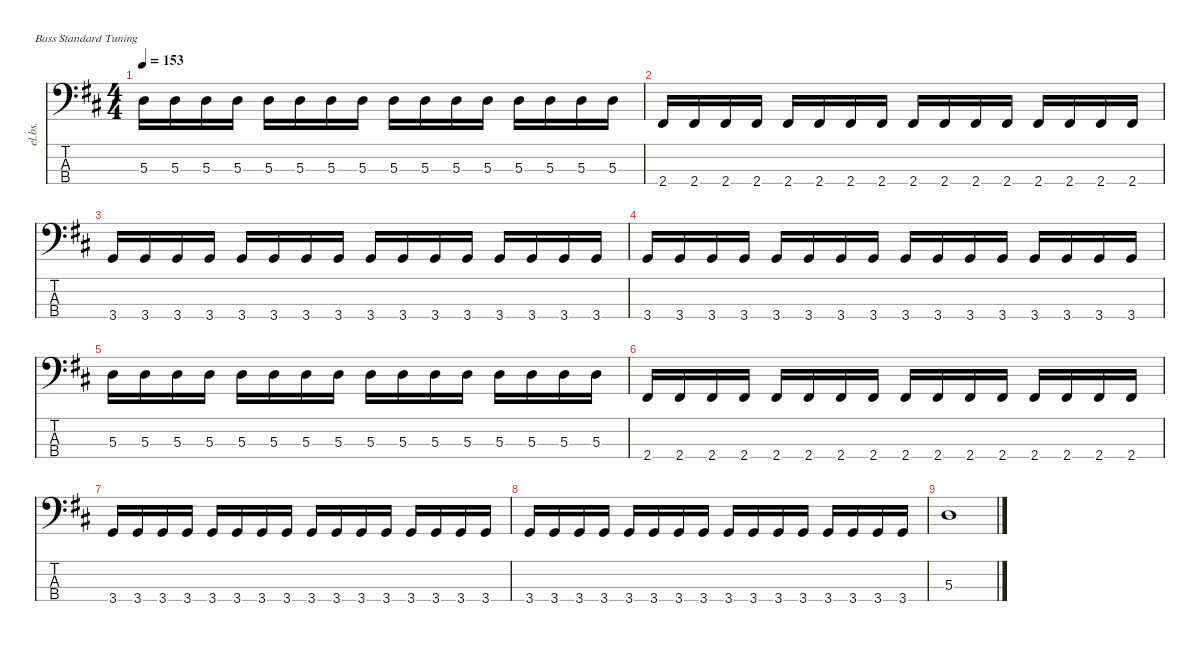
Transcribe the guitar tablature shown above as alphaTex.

\defaultSystemsLayout 4
\hideDynamics
\bracketExtendMode nobrackets
\track ("Electric Bass" "el.bs.") {instrument electricbassfinger}
\staff {score tabs}
\tuning (G2 D2 A1 E1)
\ts (4 4)
\tempo 153
\clef f4
\ks d
5.3{acc forcenatural}.16{dy mf} 5.3{acc forcenatural}.16 5.3{acc forcenatural}.16 5.3{acc forcenatural}.16 5.3{acc forcenatural}.16 5.3{acc forcenatural}.16 5.3{acc forcenatural}.16 5.3{acc forcenatural}.16 5.3{acc forcenatural}.16 5.3{acc forcenatural}.16 5.3{acc forcenatural}.16 5.3{acc forcenatural}.16 5.3{acc forcenatural}.16 5.3{acc forcenatural}.16 5.3{acc forcenatural}.16 5.3{acc forcenatural}.16 |
2.4{acc #}.16 2.4{acc #}.16 2.4{acc #}.16 2.4{acc #}.16 2.4{acc #}.16 2.4{acc #}.16 2.4{acc #}.16 2.4{acc #}.16 2.4{acc #}.16 2.4{acc #}.16 2.4{acc #}.16 2.4{acc #}.16 2.4{acc #}.16 2.4{acc #}.16 2.4{acc #}.16 2.4{acc #}.16 |
3.4{acc forcenatural}.16 3.4{acc forcenatural}.16 3.4{acc forcenatural}.16 3.4{acc forcenatural}.16 3.4{acc forcenatural}.16 3.4{acc forcenatural}.16 3.4{acc forcenatural}.16 3.4{acc forcenatural}.16 3.4{acc forcenatural}.16 3.4{acc forcenatural}.16 3.4{acc forcenatural}.16 3.4{acc forcenatural}.16 3.4{acc forcenatural}.16 3.4{acc forcenatural}.16 3.4{acc forcenatural}.16 3.4{acc forcenatural}.16 |
3.4{acc forcenatural}.16 3.4{acc forcenatural}.16 3.4{acc forcenatural}.16 3.4{acc forcenatural}.16 3.4{acc forcenatural}.16 3.4{acc forcenatural}.16 3.4{acc forcenatural}.16 3.4{acc forcenatural}.16 3.4{acc forcenatural}.16 3.4{acc forcenatural}.16 3.4{acc forcenatural}.16 3.4{acc forcenatural}.16 3.4{acc forcenatural}.16 3.4{acc forcenatural}.16 3.4{acc forcenatural}.16 3.4{acc forcenatural}.16 |
5.3{acc forcenatural}.16 5.3{acc forcenatural}.16 5.3{acc forcenatural}.16 5.3{acc forcenatural}.16 5.3{acc forcenatural}.16 5.3{acc forcenatural}.16 5.3{acc forcenatural}.16 5.3{acc forcenatural}.16 5.3{acc forcenatural}.16 5.3{acc forcenatural}.16 5.3{acc forcenatural}.16 5.3{acc forcenatural}.16 5.3{acc forcenatural}.16 5.3{acc forcenatural}.16 5.3{acc forcenatural}.16 5.3{acc forcenatural}.16 |
2.4{acc #}.16 2.4{acc #}.16 2.4{acc #}.16 2.4{acc #}.16 2.4{acc #}.16 2.4{acc #}.16 2.4{acc #}.16 2.4{acc #}.16 2.4{acc #}.16 2.4{acc #}.16 2.4{acc #}.16 2.4{acc #}.16 2.4{acc #}.16 2.4{acc #}.16 2.4{acc #}.16 2.4{acc #}.16 |
3.4{acc forcenatural}.16 3.4{acc forcenatural}.16 3.4{acc forcenatural}.16 3.4{acc forcenatural}.16 3.4{acc forcenatural}.16 3.4{acc forcenatural}.16 3.4{acc forcenatural}.16 3.4{acc forcenatural}.16 3.4{acc forcenatural}.16 3.4{acc forcenatural}.16 3.4{acc forcenatural}.16 3.4{acc forcenatural}.16 3.4{acc forcenatural}.16 3.4{acc forcenatural}.16 3.4{acc forcenatural}.16 3.4{acc forcenatural}.16 |
3.4{acc forcenatural}.16 3.4{acc forcenatural}.16 3.4{acc forcenatural}.16 3.4{acc forcenatural}.16 3.4{acc forcenatural}.16 3.4{acc forcenatural}.16 3.4{acc forcenatural}.16 3.4{acc forcenatural}.16 3.4{acc forcenatural}.16 3.4{acc forcenatural}.16 3.4{acc forcenatural}.16 3.4{acc forcenatural}.16 3.4{acc forcenatural}.16 3.4{acc forcenatural}.16 3.4{acc forcenatural}.16 3.4{acc forcenatural}.16 |
5.3{acc forcenatural}.1
